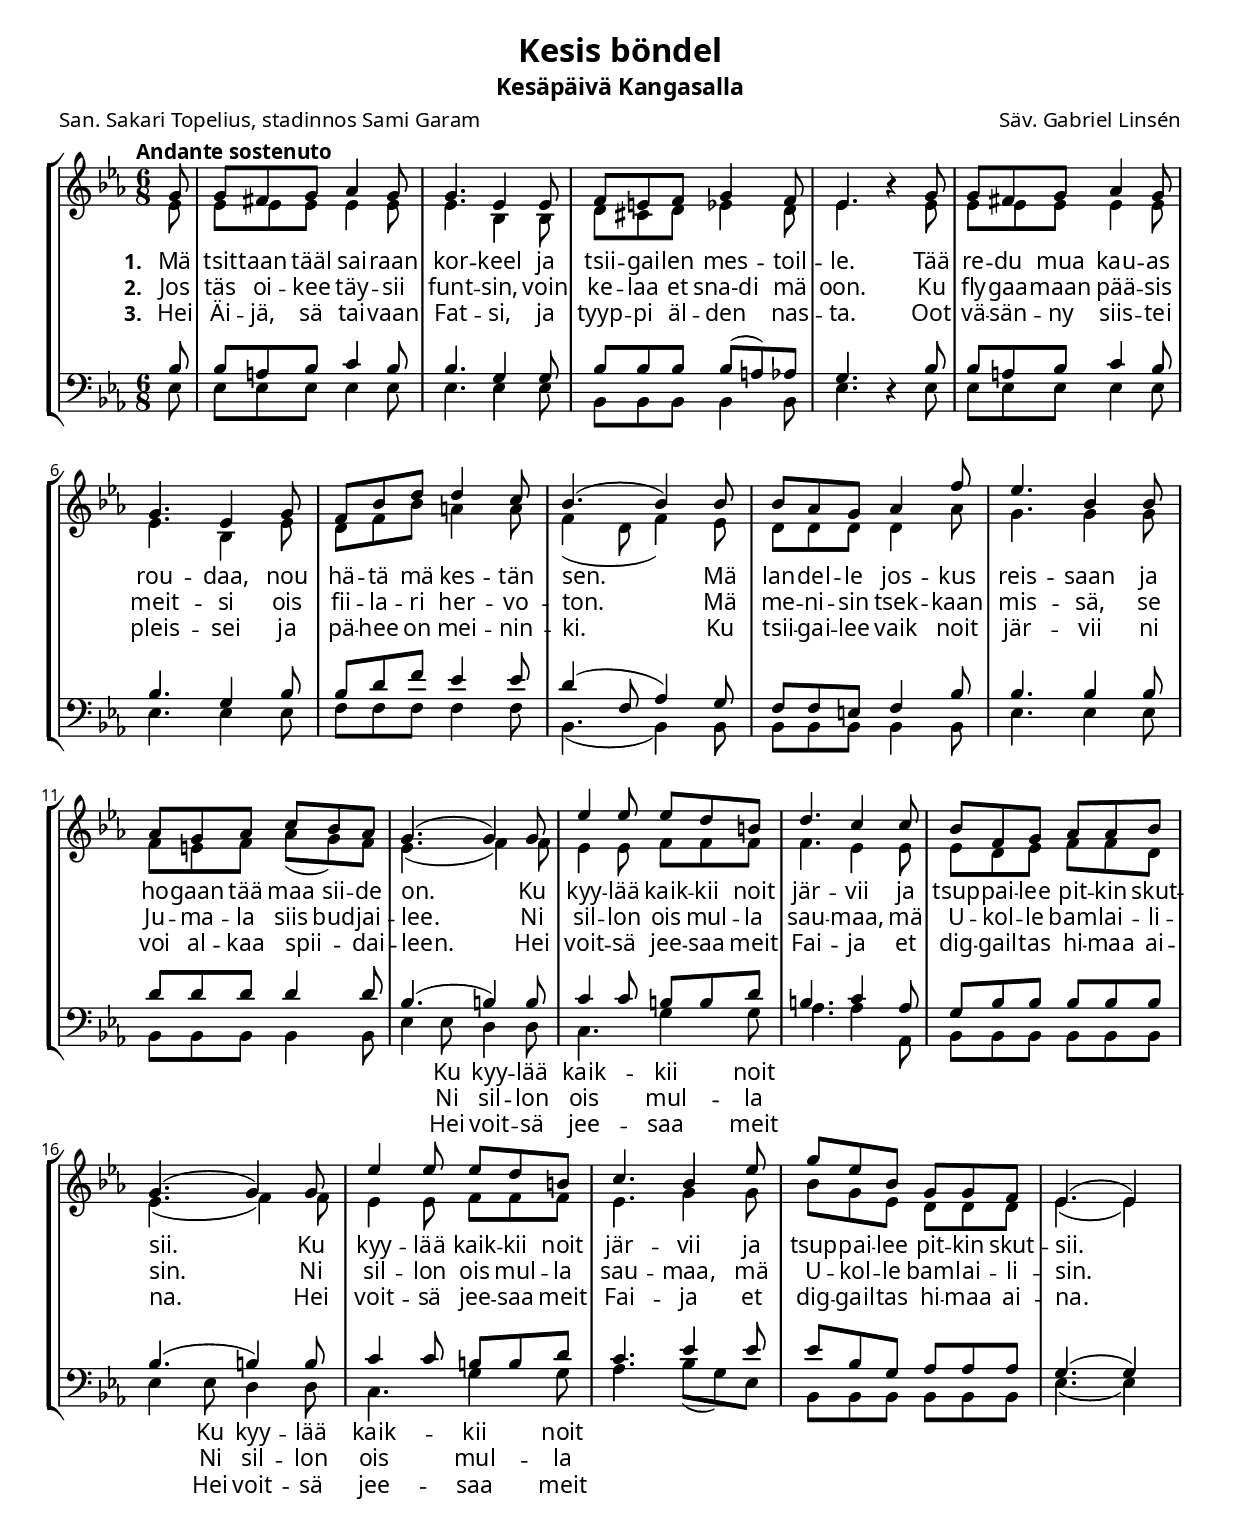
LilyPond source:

\version "2.18.0"
\include "suomi.ly"

#(set-global-staff-size 18)

global = {
%  \numericTimeSignature
  \time 6/8
%  \autoBeamOff
  \key es \major
  \set Staff.midiInstrument = #"voice oohs"
}
      
\header {
    title = "Kesis böndel"
    subtitle = "Kesäpäivä Kangasalla"
    composer = "Säv. Gabriel Linsén"
    poet = "San. Sakari Topelius, stadinnos Sami Garam"
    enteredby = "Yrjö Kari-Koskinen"
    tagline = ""
}

\paper {
    indent = 0.0
	top-margin = 13\mm
	markup-system-spacing #'basic-distance = #16
    #(define fonts
        (make-pango-font-tree "Gill Sans"
                              "Nimbus Sans"
                              "Luxi Mono"
                              (/ staff-height pt 20)))
}

soprano = \relative c'' {
  \tempo "Andante sostenuto"
  \stemUp
  \slurUp
  \partial 8 g8 | g fis g as4 g8 | g4. es4 
  es8 | f e f g4 f8 | es4. r4

  g8 | g fis g as4 g8 | g4. es4 
  g8 | f b d d4 c8 | b4.( b4)

  b8 | b as g as4 f'8 | es4. b4 
  b8 | as g as c b as | g4.( g4)

  g8 | es'4 es8 es d h | d4. c4 
  c8 | b f g as as b | g4.( g4) 
  g8 | es'4 es8 es d h | c4. b4 

  es8 | g es b g g f | es4.( es4) \bar ".|"

}

alto = \relative c' {
  \stemDown
  \slurDown
  es8 | es es es es4 es8 | es4. b4
  b8 | d cis d es4 d8 | es4. s4
  es8 | es es es es4 es8 | es4. b4
  es8 | d f b a4 a8 | f4( d8 f4) 
  es8 | d d d d4 as'8 | g4. g4 
  g8 | f e f as( g) f | es4.( f4)
  f8 | es4 es8 f f f | f4. es4 
  es8 | es d es f f d | es4.( f4)
  f8 | es4 es8 f f f | es4. g4
  g8 | b g es d d d | es4.( es4)
}

tenor = \relative c' {
  \stemUp
  \slurUp
  b8 | b a b c4 b8 | b4. g4 
  g8 | b b b b( a) as | g4. r4 
  b8 | b a b c4 b8 | b4. g4
  b8 | b d f es4 es8 | d4( f,8 as4)

  g8 | f f e f4 b8 | b4. b4
  b8 | d d d d4 d8 | b4.( h4)

  h8 | c4 c8 h h d | h4. c4 
  as8 | g b b b b b | b4.( h4)

  h8 | c4 c8 h h d | c4. es4 
  es8 | es8 b g as as as | g4.( g4)
}

bass = \relative c {
  \stemDown
  \slurDown
  es8 | es es es es4 es8 | es4. es4
  es8 | b b b b4 b8 | es4. s4
  es8 | es es es es4 es8 | es4. es4
  es8 | f f f f4 f8 | b,4.( b4)

  b8 | b b b b4 b8 | es4. es4 
  es8 | b b b b4 b8 | es4 

  es8 d4 d8 | c4. g'4 g8 |

  as4. as4 
  as,8 | b b b b b b | es4

  es8 d4 d8 | c4. g'4 g8 |
  as4. b8( g) es | b b b b b b
  es4.( es4)
}

verseOne = \lyricmode {
  \set stanza = #"1. "
  Mä tsit -- taan tääl sai -- raan kor -- keel
  ja tsii -- gai -- len mes -- toil -- le.
  Tää re -- du mua kau -- as rou -- daa,
  nou hä -- tä mä kes -- tän sen.
  Mä lan -- del -- le jos -- kus reis -- saan
  ja ho -- gaan tää maa sii -- de on.
  Ku kyy -- lää kaik -- kii noit jär -- vii
  ja tsup -- pai -- lee pit -- kin skut -- sii.
  Ku kyy -- lää kaik -- kii noit jär -- vii
  ja tsup -- pai -- lee pit -- kin skut -- sii.
}

verseTwo = \lyricmode {
  \set stanza = #"2. "
  Jos täs oi -- kee täy -- sii funt -- sin,
  voin ke -- laa et sna-di mä oon.
  Ku fly -- gaa -- maan pää -- sis meit -- si
  ois fii -- la -- ri her -- vo -- ton.
  Mä me -- ni -- sin tsek -- kaan mis -- sä,
  se Ju -- ma -- la siis bud -- jai -- lee.
  Ni sil -- lon ois mul -- la sau -- maa,
  mä U -- kol -- le bam -- lai -- li -- sin.
  Ni sil -- lon ois mul -- la sau -- maa,
  mä U -- kol -- le bam -- lai -- li -- sin.
}

verseThree = \lyricmode {
  \set stanza = #"3. "
  Hei Äi -- jä, sä tai -- vaan Fat -- si,
  ja tyyp -- pi äl -- den nas -- ta.
  Oot vä -- sän -- ny siis -- tei pleis -- sei
  ja pä -- hee on mei -- nin -- ki.
  Ku tsii -- gai -- lee vaik noit jär -- vii
  ni voi al -- kaa spii -- _ dai -- leen.
  Hei voit -- sä jee -- saa meit Fai -- ja
  et dig -- gail -- tas hi -- maa ai -- na.
  Hei voit -- sä jee -- saa meit Fai -- ja
  et dig -- gail -- tas hi -- maa ai -- na.
}

verseOneMen = \lyricmode {
  \repeat unfold 45 { \skip 1 }
  Ku kyy -- lää kaik -- kii noit
  \repeat unfold 10 { \skip 1 }
  Ku kyy -- lää kaik -- kii noit
}

verseTwoMen = \lyricmode {
  \repeat unfold 45 { \skip 1 }
  Ni sil -- lon ois mul -- la
  \repeat unfold 10 { \skip 1 }
  Ni sil -- lon ois mul -- la
}

verseThreeMen = \lyricmode {
  \repeat unfold 45 { \skip 1 }
  Hei voit -- sä jee -- saa meit
  \repeat unfold 10 { \skip 1 }
  Hei voit -- sä jee -- saa meit
}


\score { 
  \new StaffGroup <<
    \new Staff <<
      \new Voice = soprano {
        \global
      	\soprano
      }
      \addlyrics { \verseOne }
      \addlyrics { \verseTwo }
      \addlyrics { \verseThree }
      \new Voice = alto {
        \global
      	\alto
      }
    >>
    \new Staff <<
      \new Voice = tenor {
        \global
        \clef bass
        \tenor
      }
      \new Voice = bass {
        \global
      	\clef bass
      	\bass
      }
	  \addlyrics { \verseOneMen }
	  \addlyrics { \verseTwoMen }
	  \addlyrics { \verseThreeMen }
    >>
  >>

  \midi { 
    \tempo 4. = 60
  }
  
  \layout { 
  }

}
